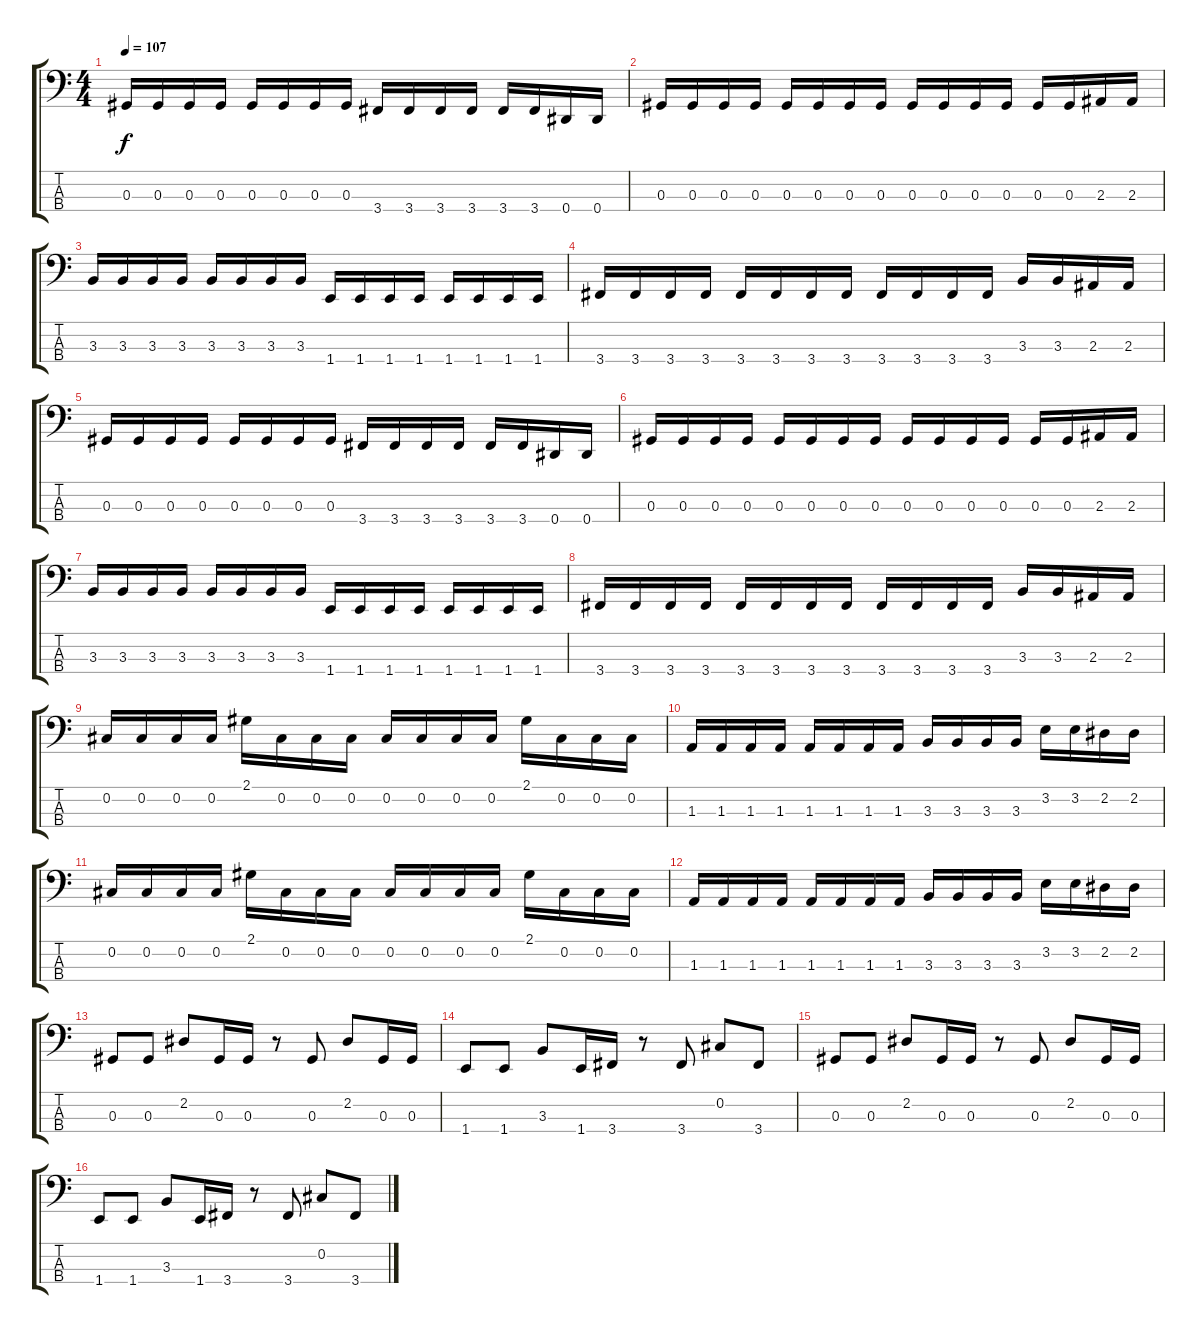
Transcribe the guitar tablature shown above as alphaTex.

\track "" {instrument electricbasspick}
\staff {score tabs}
\tuning (Gb2 Db2 Ab1 Eb1) {hide}
\ts (4 4)
\tempo 107
\clef f4
\ks c
0.3.16{dy f} 0.3.16 0.3.16 0.3.16 0.3.16 0.3.16 0.3.16 0.3.16 3.4.16 3.4.16 3.4.16 3.4.16 3.4.16 3.4.16 0.4.16 0.4.16 |
0.3.16 0.3.16 0.3.16 0.3.16 0.3.16 0.3.16 0.3.16 0.3.16 0.3.16 0.3.16 0.3.16 0.3.16 0.3.16 0.3.16 2.3.16 2.3.16 |
3.3.16 3.3.16 3.3.16 3.3.16 3.3.16 3.3.16 3.3.16 3.3.16 1.4.16 1.4.16 1.4.16 1.4.16 1.4.16 1.4.16 1.4.16 1.4.16 |
3.4.16 3.4.16 3.4.16 3.4.16 3.4.16 3.4.16 3.4.16 3.4.16 3.4.16 3.4.16 3.4.16 3.4.16 3.3.16 3.3.16 2.3.16 2.3.16 |
0.3.16 0.3.16 0.3.16 0.3.16 0.3.16 0.3.16 0.3.16 0.3.16 3.4.16 3.4.16 3.4.16 3.4.16 3.4.16 3.4.16 0.4.16 0.4.16 |
0.3.16 0.3.16 0.3.16 0.3.16 0.3.16 0.3.16 0.3.16 0.3.16 0.3.16 0.3.16 0.3.16 0.3.16 0.3.16 0.3.16 2.3.16 2.3.16 |
3.3.16 3.3.16 3.3.16 3.3.16 3.3.16 3.3.16 3.3.16 3.3.16 1.4.16 1.4.16 1.4.16 1.4.16 1.4.16 1.4.16 1.4.16 1.4.16 |
3.4.16 3.4.16 3.4.16 3.4.16 3.4.16 3.4.16 3.4.16 3.4.16 3.4.16 3.4.16 3.4.16 3.4.16 3.3.16 3.3.16 2.3.16 2.3.16 |
0.2.16 0.2.16 0.2.16 0.2.16 2.1.16 0.2.16 0.2.16 0.2.16 0.2.16 0.2.16 0.2.16 0.2.16 2.1.16 0.2.16 0.2.16 0.2.16 |
1.3.16 1.3.16 1.3.16 1.3.16 1.3.16 1.3.16 1.3.16 1.3.16 3.3.16 3.3.16 3.3.16 3.3.16 3.2.16 3.2.16 2.2.16 2.2.16 |
0.2.16 0.2.16 0.2.16 0.2.16 2.1.16 0.2.16 0.2.16 0.2.16 0.2.16 0.2.16 0.2.16 0.2.16 2.1.16 0.2.16 0.2.16 0.2.16 |
1.3.16 1.3.16 1.3.16 1.3.16 1.3.16 1.3.16 1.3.16 1.3.16 3.3.16 3.3.16 3.3.16 3.3.16 3.2.16 3.2.16 2.2.16 2.2.16 |
0.3.8 0.3.8 2.2.8 0.3.16 0.3.16 r.8 0.3.8 2.2.8 0.3.16 0.3.16 |
1.4.8 1.4.8 3.3.8 1.4.16 3.4.16 r.8 3.4.8 0.2.8 3.4.8 |
0.3.8 0.3.8 2.2.8 0.3.16 0.3.16 r.8 0.3.8 2.2.8 0.3.16 0.3.16 |
1.4.8 1.4.8 3.3.8 1.4.16 3.4.16 r.8 3.4.8 0.2.8 3.4.8
